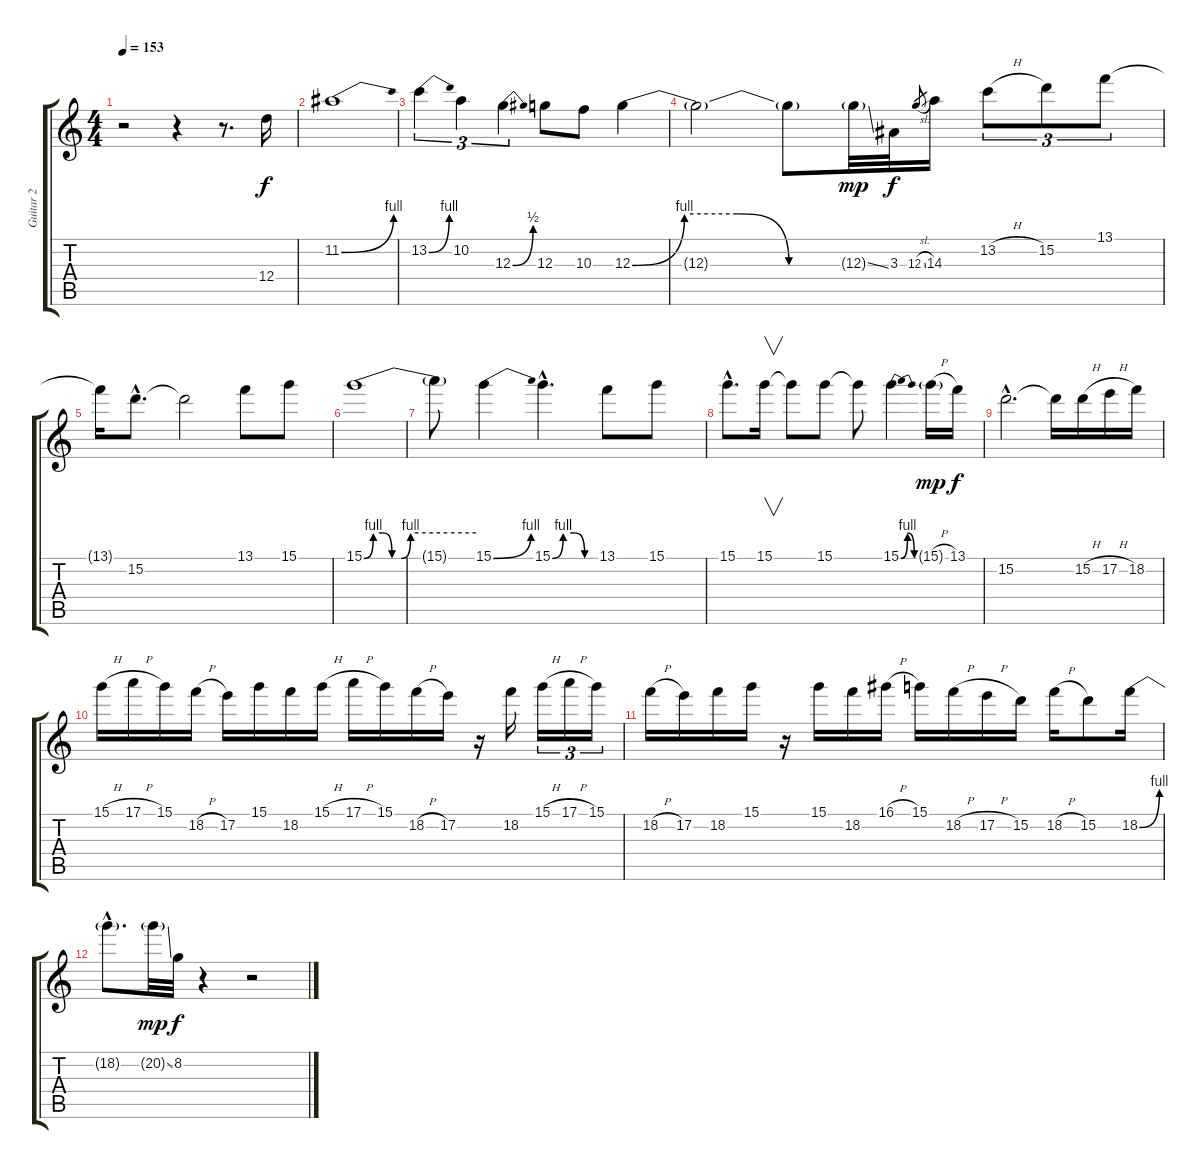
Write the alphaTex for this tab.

\track ("Guitar 2" "Guitar 2") {instrument distortionguitar}
\staff {score tabs}
\tuning (E4 B3 G3 D3 A2 E2) {hide}
\ts (4 4)
\tempo 153
\clef g2
\ks c
r.2{dy f} r.4 r.8{d} 12.4.16 |
11.2{be (bend 0 0 60 4)}.1 |
13.2{be (bend 0 0 60 4)}.4{tu (3 2)} 10.2.4{tu (3 2)} 12.3{be (bend 0 0 60 2)}.4{tu (3 2)} 12.3.8 10.3.8 12.3{be (custom 0 0 15 4 30 4 45 0 60 0)}.4 |
12.3{t}.2 12.3{t}.8 12.3{ss g}.32{dy mp} 3.3.32{dy f} 12.3{sl}.8{gr} 14.3.16 13.2{h}.8{tu (3 2)} 15.2.8{tu (3 2)} 13.1.8{tu (3 2)} |
13.1{t}.16 15.2{hac}.8{d} 15.2{t}.2 13.1.8 15.1.8 |
15.1{be (custom 0 0 5 4 10 4 15 0 20 0 25 4 60 4)}.1 |
15.1{t}.8 15.1{be (bend 0 0 60 4)}.4 15.1{be (custom 0 0 15 4 30 4 45 0 60 0) hac}.4{d} 13.1.8 15.1.8 |
15.1{hac}.8{d} 15.1.16{v} 15.1{t}.8 15.1.8 15.1{t}.8 15.1{be (bendrelease 0 0 15 4 45 4 60 0)}.4 15.1{h g}.16{dy mp} 13.1.16{dy f} |
15.2{hac}.2{d} 15.2{t}.16 15.2{h}.16 17.2{h}.16 18.2.16 |
15.1{h}.16 17.1{h}.16 15.1.16 18.2{h}.16 17.2.16 15.1.16 18.2.16 15.1{h}.16 17.1{h}.16 15.1.16 18.2{h}.16 17.2.16 r.16 18.2.16 15.1{h}.16{tu (3 2)} 17.1{h}.16{tu (3 2)} 15.1.16{tu (3 2)} |
18.2{h}.16 17.2.16 18.2.16 15.1.16 r.16 15.1.16 18.2.16 16.1{h}.16 15.1.16 18.2{h}.16 17.2{h}.16 15.2.16 18.2{h}.16 15.2.8 18.2{be (bend 0 0 60 4)}.16 |
18.2{hac t}.8{d} 20.2{ss g}.32{dy mp} 8.2.32{dy f} r.4 r.2
